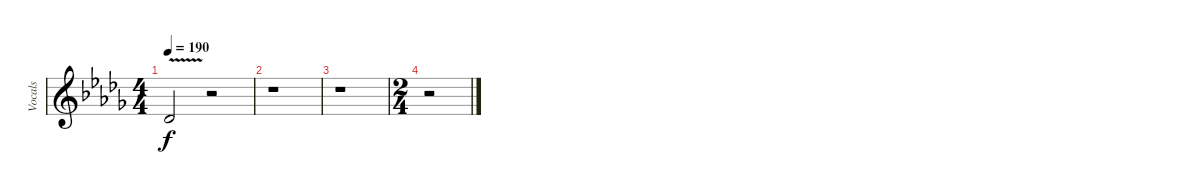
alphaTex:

\track ("Vocals" "Vocals") {instrument lead6voice}
\staff {score}
\tuning (Eb4 Bb3 Gb3 Db3 Ab2 Db2) {hide}
\ts (4 4)
\tempo 190
\clef g2
\ks db
3.2{v t}.2{dy f} r.2 |
r.1 |
r.1 |
\ts (2 4)
r.2
